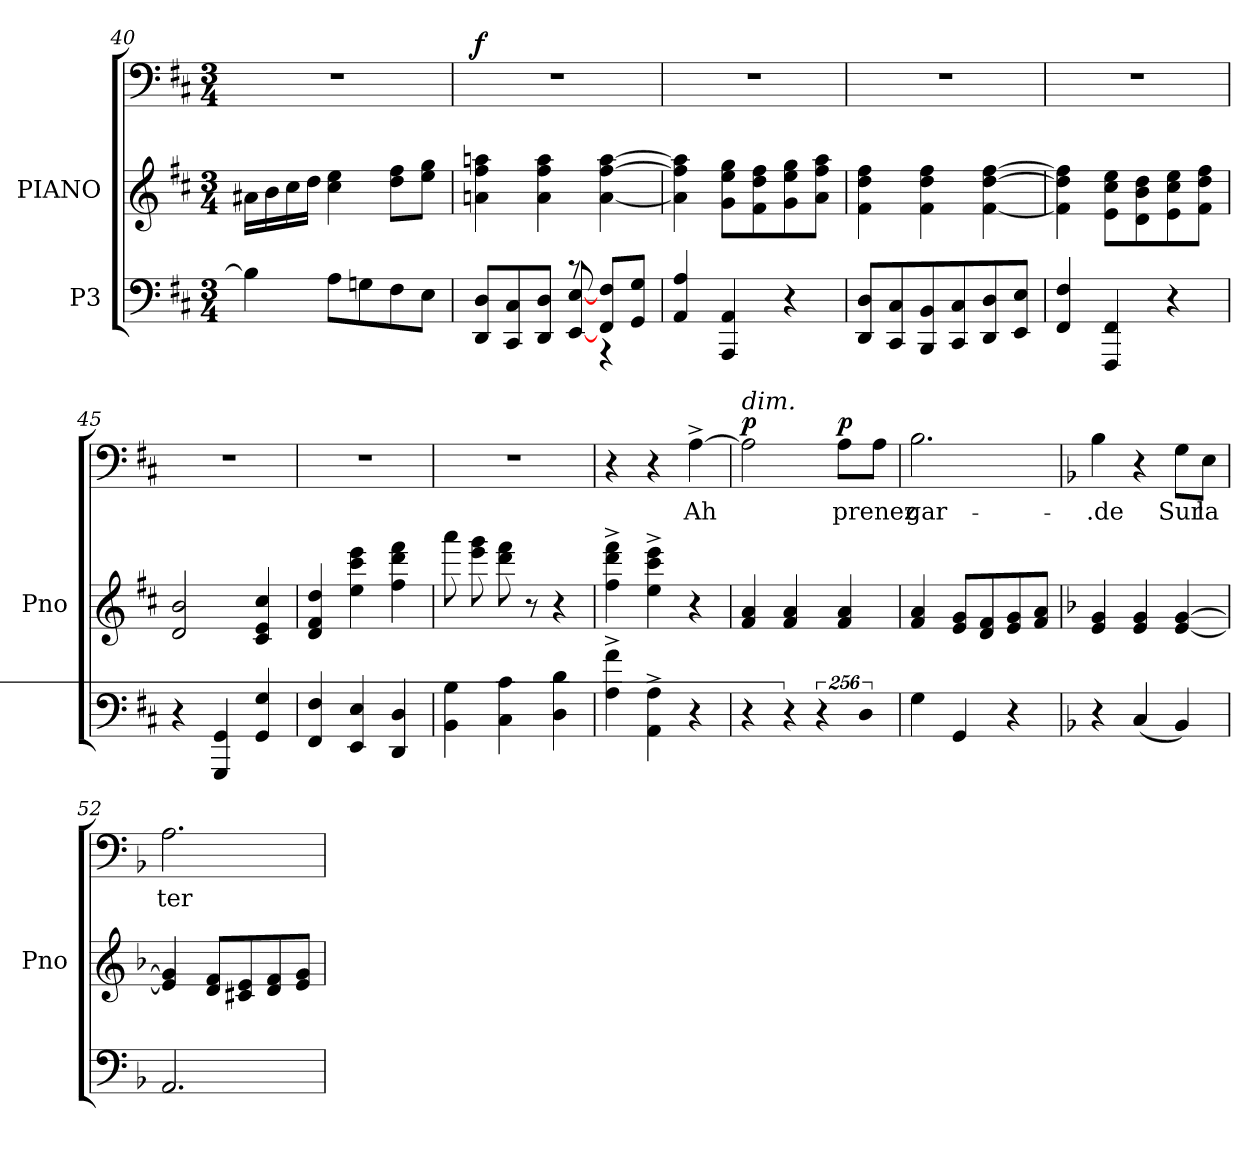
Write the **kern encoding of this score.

**kern	**text	**kern	**kern	**text	**dynam
*part2	*part2	*part1	*part1	*part1	*part1
*staff3	*staff3	*staff2	*staff1	*staff1	*staff1/2
*I"P3	*	*I"PIANO	*	*	*
*	*	*I'Pno	*	*	*
*clefF4	*	*clefG2	*clefF4	*	*
*k[f#c#]	*	*k[f#c#]	*k[f#c#]	*	*
*D:	*	*D:	*D:	*	*
*M3/4	*	*M3/4	*M3/4	*	*
=40	=40	=40	=40	=40	=40
!	!	!	!LO:N:vis=1	!	!
4Bi\]	.	16a#Xi\LL	2.r	.	.
.	.	16bi\	.	.	.
.	.	16cc#i\	.	.	.
.	.	16ddi\JJ	.	.	.
8Ai\L	.	4cc#i\ 4eei	.	.	.
8Gni\	.	.	.	.	.
8F#i\	.	8ddi\ 8ff#iL	.	.	.
8Ei\J	.	8eei\ 8ggiJ	.	.	.
=41	=41	=41	=41	=41	=41
*^	*	*	*	*	*
!	!	!	!	!LO:N:vis=1	!	!
8DDi/ 8DiL	4ryy	.	4ani\ 4ff#i 4aani	2.r	.	f
8CC#i/ 8C#i	.	.	.	.	.	.
8DDi/ 8DiJ	8ryy	.	4ai\ 4ff#i 4aai	.	.	.
8r	[<8EEi/ [>8Ei	.	.	.	.	.
8FF#i/ 8F#iL	4r	.	[<4ai\ [>4ff#i [>4aai	.	.	.
8GGi/ 8GiJ	.	.	.	.	.	.
*v	*v	*	*	*	*	*
=42	=42	=42	=42	=42	=42
!	!	!	!LO:N:vis=1	!	!
4AAi/ 4Ai	.	4ai\] 4ff#i] 4aai]	2.r	.	.
4AAAi/ 4AAi	.	8gi\ 8eei 8ggiL	.	.	.
.	.	8f#i\ 8ddi 8ff#i	.	.	.
4r	.	8gi\ 8eei 8ggi	.	.	.
.	.	8ai\ 8ff#i 8aaiJ	.	.	.
=43	=43	=43	=43	=43	=43
!	!	!	!LO:N:vis=1	!	!
8DDi/ 8DiL	.	4f#i\ 4ddi 4ff#i	2.r	.	.
8CC#i/ 8C#i	.	.	.	.	.
8BBBi/ 8BBi	.	4f#i\ 4ddi 4ff#i	.	.	.
8CC#i/ 8C#i	.	.	.	.	.
8DDi/ 8Di	.	[<4f#i\ [>4ddi [>4ff#i	.	.	.
8EEi/ 8EiJ	.	.	.	.	.
!!LO:PB:g=z
=44	=44	=44	=44	=44	=44
!	!	!	!LO:N:vis=1	!	!
4FF#i/ 4F#i	.	4f#i\] 4ddi] 4ff#i]	2.r	.	.
4FFF#i/ 4FF#i	.	8ei\ 8cc#i 8eeiL	.	.	.
.	.	8di\ 8bi 8ddi	.	.	.
4r	.	8ei\ 8cc#i 8eei	.	.	.
.	.	8f#i\ 8ddi 8ff#iJ	.	.	.
=45	=45	=45	=45	=45	=45
!	!	!	!LO:N:vis=1	!	!
4r	.	2di/ 2bi	2.r	.	.
4GGGi/ 4GGi	.	.	.	.	.
4GGi/ 4Gi	.	4c#i/ 4ei 4cc#i	.	.	.
=46	=46	=46	=46	=46	=46
!	!	!	!LO:N:vis=1	!	!
4FF#i/ 4F#i	.	4di/ 4f#i 4ddi	2.r	.	.
4EEi/ 4Ei	.	4eei\ 4ccc#i 4eeei	.	.	.
4DDi/ 4Di	.	4ff#i\ 4dddi 4fff#i	.	.	.
=47	=47	=47	=47	=47	=47
!	!	!	!LO:N:vis=1	!	!
4BBi\ 4Bi	.	8aaai\	2.r	.	.
.	.	8eeei\ 8gggi	.	.	.
4C#i\ 4c#i	.	8dddi\ 8fff#i	.	.	.
.	.	8r	.	.	.
4Di\ 4di	.	4r	.	.	.
=48	=48	=48	=48	=48	=48
4Ai\^ 4ai^	.	4ff#i\^ 4dddi^ 4fff#i^	4r	.	.
4AAi\^ 4Ai^	.	4eei\^ 4ccc#i^ 4eeei^	4r	.	.
!	!	!	!	!LO:LY:b:color=#000000	!
4r	.	4r	[>4A^i\	Ah	.
=49	=49	=49	=49	=49	=49
!	!	!	!LO:TX:a:i:t=dim.	!	!
4r	.	4f#i/ 4ai	2Ai\]	.	p
!LO:N:vis=4	!	!	!	!	!
512%85r	.	4f#i/ 4ai	.	.	.
!LO:N:vis=4	!	!	!	!	!
!	!LO:LY:b:color=#000000	!	!	!	!
1024%171r	dol.	.	.	.	.
!	!	!	!	!LO:LY:b:color=#000000	!
.	.	4f#i/ 4ai	8Ai\L	prenez	p
!LO:N:vis=4	!	!	!	!	!
1024%171Di\	.	.	.	.	.
.	.	.	8Ai\J	.	.
=50	=50	=50	=50	=50	=50
!	!	!	!	!LO:LY:b:color=#000000	!
4Gi\	.	4f#i/ 4ai	2.Bi\	gar-	.
4GGi/	.	8ei/ 8giL	.	.	.
.	.	8di/ 8f#i	.	.	.
4r	.	8ei/ 8gi	.	.	.
.	.	8f#i/ 8aiJ	.	.	.
!!LO:LB:g=z
=51	=51	=51	=51	=51	=51
*k[b-]	*	*k[b-]	*k[b-]	*	*
*F:	*	*F:	*F:	*	*
!	!	!	!	!LO:LY:b:color=#000000	!
4r	.	4ei/ 4gi	4B-i\	.de	.
(4Ci/	.	4ei/ 4gi	4r	.	.
!	!	!	!	!LO:LY:b:color=#000000	!
4BB-i/)	.	[<4ei/ [>4gi	8Gi\L	Sur	.
!	!	!	!	!LO:LY:b:color=#000000	!
.	.	.	8Ei\J	la	.
=52	=52	=52	=52	=52	=52
!	!	!	!	!LO:LY:b:color=#000000	!
2.AAi/	.	4ei/] 4gi]	2.Ai\	ter-	.
.	.	8di/ 8fiL	.	.	.
.	.	8c#Xi/ 8ei	.	.	.
.	.	8di/ 8fi	.	.	.
.	.	8ei/ 8giJ	.	.	.
=	=	=	=	=	=
*-	*-	*-	*-	*-	*-
